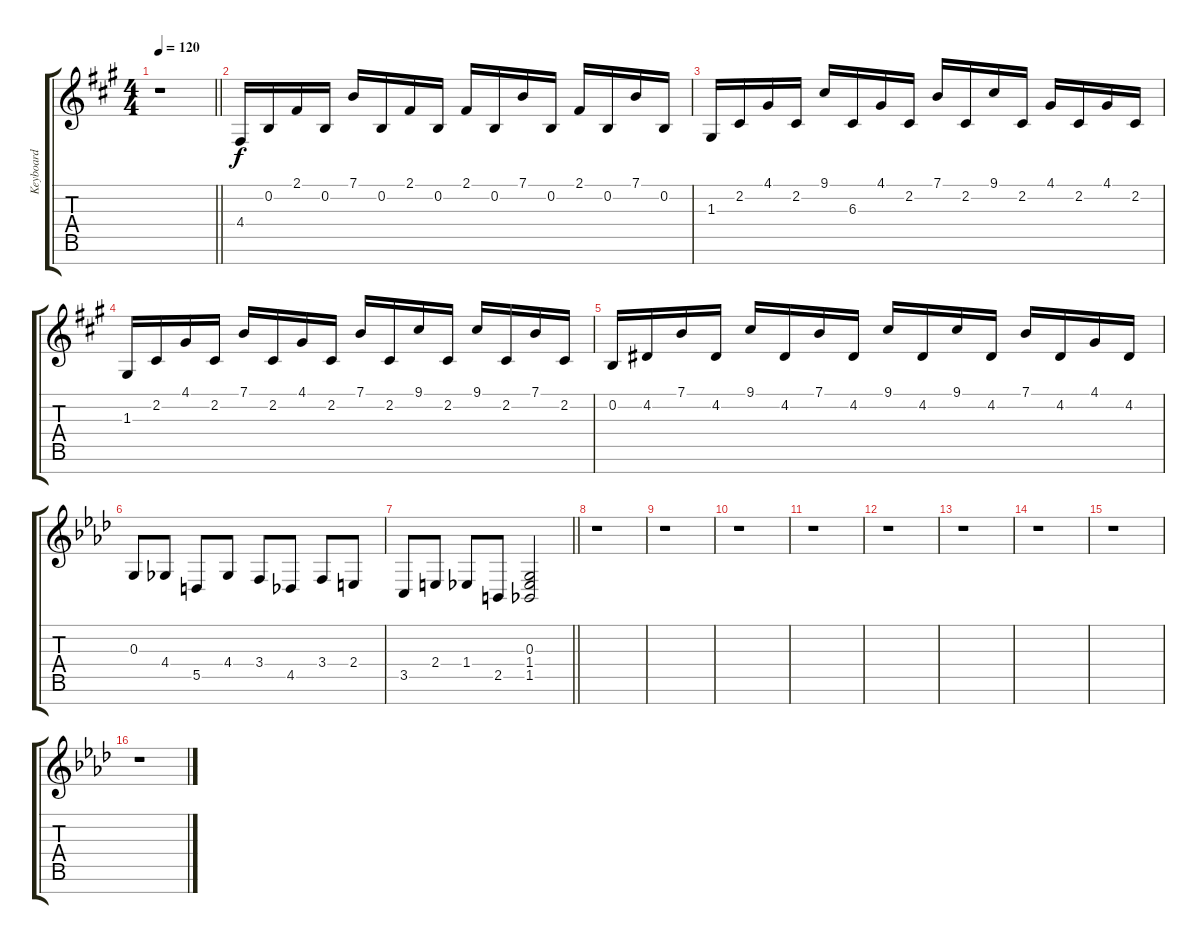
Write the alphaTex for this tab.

\track ("Keyboard" "Keyboard") {instrument lead1square}
\staff {score tabs}
\tuning (E4 B3 G3 D3 A2 E2 B1) {hide}
\ts (4 4)
\tempo 120
\clef g2
\barLineRight lightlight
\ks a
r.1{dy f} |
4.4.16 0.2.16 2.1.16 0.2.16 7.1.16 0.2.16 2.1.16 0.2.16 2.1.16 0.2.16 7.1.16 0.2.16 2.1.16 0.2.16 7.1.16 0.2.16 |
1.3.16 2.2.16 4.1.16 2.2.16 9.1.16 6.3.16 4.1.16 2.2.16 7.1.16 2.2.16 9.1.16 2.2.16 4.1.16 2.2.16 4.1.16 2.2.16 |
1.3.16 2.2.16 4.1.16 2.2.16 7.1.16 2.2.16 4.1.16 2.2.16 7.1.16 2.2.16 9.1.16 2.2.16 9.1.16 2.2.16 7.1.16 2.2.16 |
0.2.16 4.2.16 7.1.16 4.2.16 9.1.16 4.2.16 7.1.16 4.2.16 9.1.16 4.2.16 9.1.16 4.2.16 7.1.16 4.2.16 4.1.16 4.2.16 |
\ks ab
0.3.8 4.4.8 5.5.8 4.4.8 3.4.8 4.5.8 3.4.8 2.4.8 |
\barLineRight lightlight
3.5.8 2.4.8 1.4.8 2.5.8 (0.3 1.4 1.5).2 |
r.1 |
r.1 |
r.1 |
r.1 |
r.1 |
r.1 |
r.1 |
r.1 |
r.1
